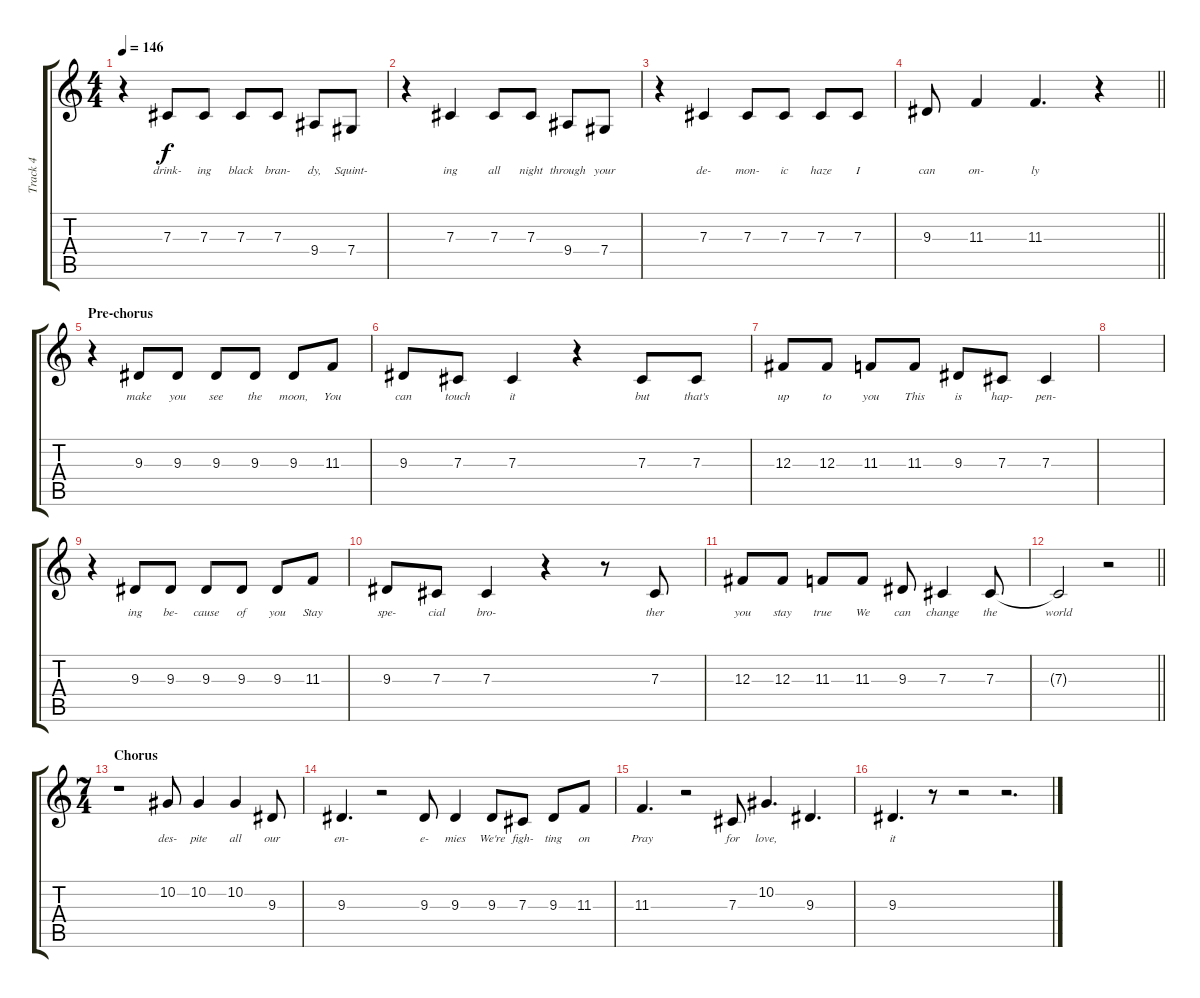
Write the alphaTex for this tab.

\track ("Track 4" "Track 4") {instrument tenorsax}
\staff {score tabs}
\tuning (Eb4 Bb3 Gb3 Db3 Ab2 Eb2) {hide}
\ts (4 4)
\tempo 146
\clef g2
\ks c
r.4{dy f} 7.3.8{lyrics (0 "drink-") lyrics (1 "") lyrics (2 "") lyrics (3 "") lyrics (4 "")} 7.3.8{lyrics (0 "ing") lyrics (1 "") lyrics (2 "") lyrics (3 "") lyrics (4 "")} 7.3.8{lyrics (0 "black") lyrics (1 "") lyrics (2 "") lyrics (3 "") lyrics (4 "")} 7.3.8{lyrics (0 "bran-") lyrics (1 "") lyrics (2 "") lyrics (3 "") lyrics (4 "")} 9.4.8{lyrics (0 "dy,") lyrics (1 "") lyrics (2 "") lyrics (3 "") lyrics (4 "")} 7.4.8{lyrics (0 "Squint-") lyrics (1 "") lyrics (2 "") lyrics (3 "") lyrics (4 "")} |
r.4 7.3.4{lyrics (0 "ing") lyrics (1 "") lyrics (2 "") lyrics (3 "") lyrics (4 "")} 7.3.8{lyrics (0 "all") lyrics (1 "") lyrics (2 "") lyrics (3 "") lyrics (4 "")} 7.3.8{lyrics (0 "night") lyrics (1 "") lyrics (2 "") lyrics (3 "") lyrics (4 "")} 9.4.8{lyrics (0 "through") lyrics (1 "") lyrics (2 "") lyrics (3 "") lyrics (4 "")} 7.4.8{lyrics (0 "your") lyrics (1 "") lyrics (2 "") lyrics (3 "") lyrics (4 "")} |
r.4 7.3.4{lyrics (0 "de-") lyrics (1 "") lyrics (2 "") lyrics (3 "") lyrics (4 "")} 7.3.8{lyrics (0 "mon-") lyrics (1 "") lyrics (2 "") lyrics (3 "") lyrics (4 "")} 7.3.8{lyrics (0 "ic") lyrics (1 "") lyrics (2 "") lyrics (3 "") lyrics (4 "")} 7.3.8{lyrics (0 "haze") lyrics (1 "") lyrics (2 "") lyrics (3 "") lyrics (4 "")} 7.3.8{lyrics (0 "I") lyrics (1 "") lyrics (2 "") lyrics (3 "") lyrics (4 "")} |
\barLineRight lightlight
9.3.8{lyrics (0 "can") lyrics (1 "") lyrics (2 "") lyrics (3 "") lyrics (4 "")} 11.3.4{lyrics (0 "on-") lyrics (1 "") lyrics (2 "") lyrics (3 "") lyrics (4 "")} 11.3.4{d lyrics (0 "ly") lyrics (1 "") lyrics (2 "") lyrics (3 "") lyrics (4 "")} r.4 |
\section ("" "Pre-chorus")
r.4 9.3.8{lyrics (0 "make") lyrics (1 "") lyrics (2 "") lyrics (3 "") lyrics (4 "")} 9.3.8{lyrics (0 "you") lyrics (1 "") lyrics (2 "") lyrics (3 "") lyrics (4 "")} 9.3.8{lyrics (0 "see") lyrics (1 "") lyrics (2 "") lyrics (3 "") lyrics (4 "")} 9.3.8{lyrics (0 "the") lyrics (1 "") lyrics (2 "") lyrics (3 "") lyrics (4 "")} 9.3.8{lyrics (0 "moon,") lyrics (1 "") lyrics (2 "") lyrics (3 "") lyrics (4 "")} 11.3.8{lyrics (0 "You") lyrics (1 "") lyrics (2 "") lyrics (3 "") lyrics (4 "")} |
9.3.8{lyrics (0 "can") lyrics (1 "") lyrics (2 "") lyrics (3 "") lyrics (4 "")} 7.3.8{lyrics (0 "touch") lyrics (1 "") lyrics (2 "") lyrics (3 "") lyrics (4 "")} 7.3.4{lyrics (0 "it") lyrics (1 "") lyrics (2 "") lyrics (3 "") lyrics (4 "")} r.4 7.3.8{lyrics (0 "but") lyrics (1 "") lyrics (2 "") lyrics (3 "") lyrics (4 "")} 7.3.8{lyrics (0 "that's") lyrics (1 "") lyrics (2 "") lyrics (3 "") lyrics (4 "")} |
12.3.8{lyrics (0 "up") lyrics (1 "") lyrics (2 "") lyrics (3 "") lyrics (4 "")} 12.3.8{lyrics (0 "to") lyrics (1 "") lyrics (2 "") lyrics (3 "") lyrics (4 "")} 11.3.8{lyrics (0 "you") lyrics (1 "") lyrics (2 "") lyrics (3 "") lyrics (4 "")} 11.3.8{lyrics (0 "This") lyrics (1 "") lyrics (2 "") lyrics (3 "") lyrics (4 "")} 9.3.8{lyrics (0 "is") lyrics (1 "") lyrics (2 "") lyrics (3 "") lyrics (4 "")} 7.3.8{lyrics (0 "hap-") lyrics (1 "") lyrics (2 "") lyrics (3 "") lyrics (4 "")} 7.3.4{lyrics (0 "pen-") lyrics (1 "") lyrics (2 "") lyrics (3 "") lyrics (4 "")} |
|
r.4 9.3.8{lyrics (0 "ing") lyrics (1 "") lyrics (2 "") lyrics (3 "") lyrics (4 "")} 9.3.8{lyrics (0 "be-") lyrics (1 "") lyrics (2 "") lyrics (3 "") lyrics (4 "")} 9.3.8{lyrics (0 "cause") lyrics (1 "") lyrics (2 "") lyrics (3 "") lyrics (4 "")} 9.3.8{lyrics (0 "of") lyrics (1 "") lyrics (2 "") lyrics (3 "") lyrics (4 "")} 9.3.8{lyrics (0 "you") lyrics (1 "") lyrics (2 "") lyrics (3 "") lyrics (4 "")} 11.3.8{lyrics (0 "Stay") lyrics (1 "") lyrics (2 "") lyrics (3 "") lyrics (4 "")} |
9.3.8{lyrics (0 "spe-") lyrics (1 "") lyrics (2 "") lyrics (3 "") lyrics (4 "")} 7.3.8{lyrics (0 "cial") lyrics (1 "") lyrics (2 "") lyrics (3 "") lyrics (4 "")} 7.3.4{lyrics (0 "bro-") lyrics (1 "") lyrics (2 "") lyrics (3 "") lyrics (4 "")} r.4 r.8 7.3.8{lyrics (0 "ther") lyrics (1 "") lyrics (2 "") lyrics (3 "") lyrics (4 "")} |
12.3.8{lyrics (0 "you") lyrics (1 "") lyrics (2 "") lyrics (3 "") lyrics (4 "")} 12.3.8{lyrics (0 "stay") lyrics (1 "") lyrics (2 "") lyrics (3 "") lyrics (4 "")} 11.3.8{lyrics (0 "true") lyrics (1 "") lyrics (2 "") lyrics (3 "") lyrics (4 "")} 11.3.8{lyrics (0 "We") lyrics (1 "") lyrics (2 "") lyrics (3 "") lyrics (4 "")} 9.3.8{lyrics (0 "can") lyrics (1 "") lyrics (2 "") lyrics (3 "") lyrics (4 "")} 7.3.4{lyrics (0 "change") lyrics (1 "") lyrics (2 "") lyrics (3 "") lyrics (4 "")} 7.3.8{lyrics (0 "the") lyrics (1 "") lyrics (2 "") lyrics (3 "") lyrics (4 "")} |
\barLineRight lightlight
7.3{t}.2{lyrics (0 "world") lyrics (1 "") lyrics (2 "") lyrics (3 "") lyrics (4 "")} r.2 |
\ts (7 4)
\section ("" "Chorus")
r.1 10.2.8{lyrics (0 "des-") lyrics (1 "") lyrics (2 "") lyrics (3 "") lyrics (4 "")} 10.2.4{lyrics (0 "pite") lyrics (1 "") lyrics (2 "") lyrics (3 "") lyrics (4 "")} 10.2.4{lyrics (0 "all") lyrics (1 "") lyrics (2 "") lyrics (3 "") lyrics (4 "")} 9.3.8{lyrics (0 "our") lyrics (1 "") lyrics (2 "") lyrics (3 "") lyrics (4 "")} |
9.3.4{d lyrics (0 "en-") lyrics (1 "") lyrics (2 "") lyrics (3 "") lyrics (4 "")} r.2 9.3.8{lyrics (0 "e-") lyrics (1 "") lyrics (2 "") lyrics (3 "") lyrics (4 "")} 9.3.4{lyrics (0 "mies") lyrics (1 "") lyrics (2 "") lyrics (3 "") lyrics (4 "")} 9.3.8{lyrics (0 "We're") lyrics (1 "") lyrics (2 "") lyrics (3 "") lyrics (4 "")} 7.3.8{lyrics (0 "figh-") lyrics (1 "") lyrics (2 "") lyrics (3 "") lyrics (4 "")} 9.3.8{lyrics (0 "ting") lyrics (1 "") lyrics (2 "") lyrics (3 "") lyrics (4 "")} 11.3.8{lyrics (0 "on") lyrics (1 "") lyrics (2 "") lyrics (3 "") lyrics (4 "")} |
11.3.4{d lyrics (0 "Pray") lyrics (1 "") lyrics (2 "") lyrics (3 "") lyrics (4 "")} r.2 7.3.8{lyrics (0 "for") lyrics (1 "") lyrics (2 "") lyrics (3 "") lyrics (4 "")} 10.2.4{d lyrics (0 "love,") lyrics (1 "") lyrics (2 "") lyrics (3 "") lyrics (4 "")} 9.3.4{d lyrics (0 "") lyrics (1 "") lyrics (2 "") lyrics (3 "") lyrics (4 "")} |
9.3.4{d lyrics (0 "it") lyrics (1 "") lyrics (2 "") lyrics (3 "") lyrics (4 "")} r.8 r.2 r.2{d}
